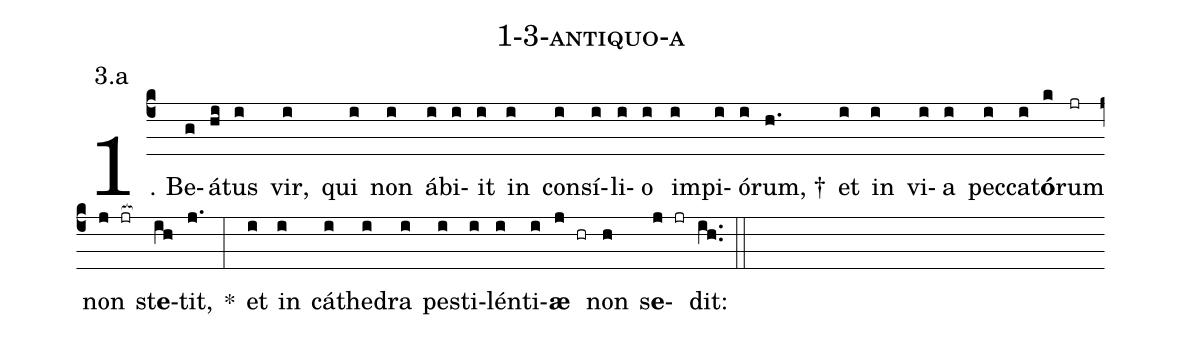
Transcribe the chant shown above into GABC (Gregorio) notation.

name: 1-3-antiquo-a;
annotation: 3.a;
%%
(c4)1. Be(g)á(hi)tus(i) vir,(i) qui(i) non(i) áb(i)i(i)it(i) in(i) con(i)sí(i)li(i)o(i) im(i)pi(i)ó(i)rum, †(h.) et(i) in(i) vi(i)a(i) pec(i)ca(i)t<b>ó</b>(k)rum(jr) non(j jr[ocb:1{]) st<b>e</b>(ih[ocb:0}])tit,(j.) *(:) et(i) in(i) cá(i)the(i)dra(i) pes(i)ti(i)lén(i)ti(i)<b>æ</b>(j hr) non(h) s<b>e</b>(j jr)dit:(ih..) (::)
